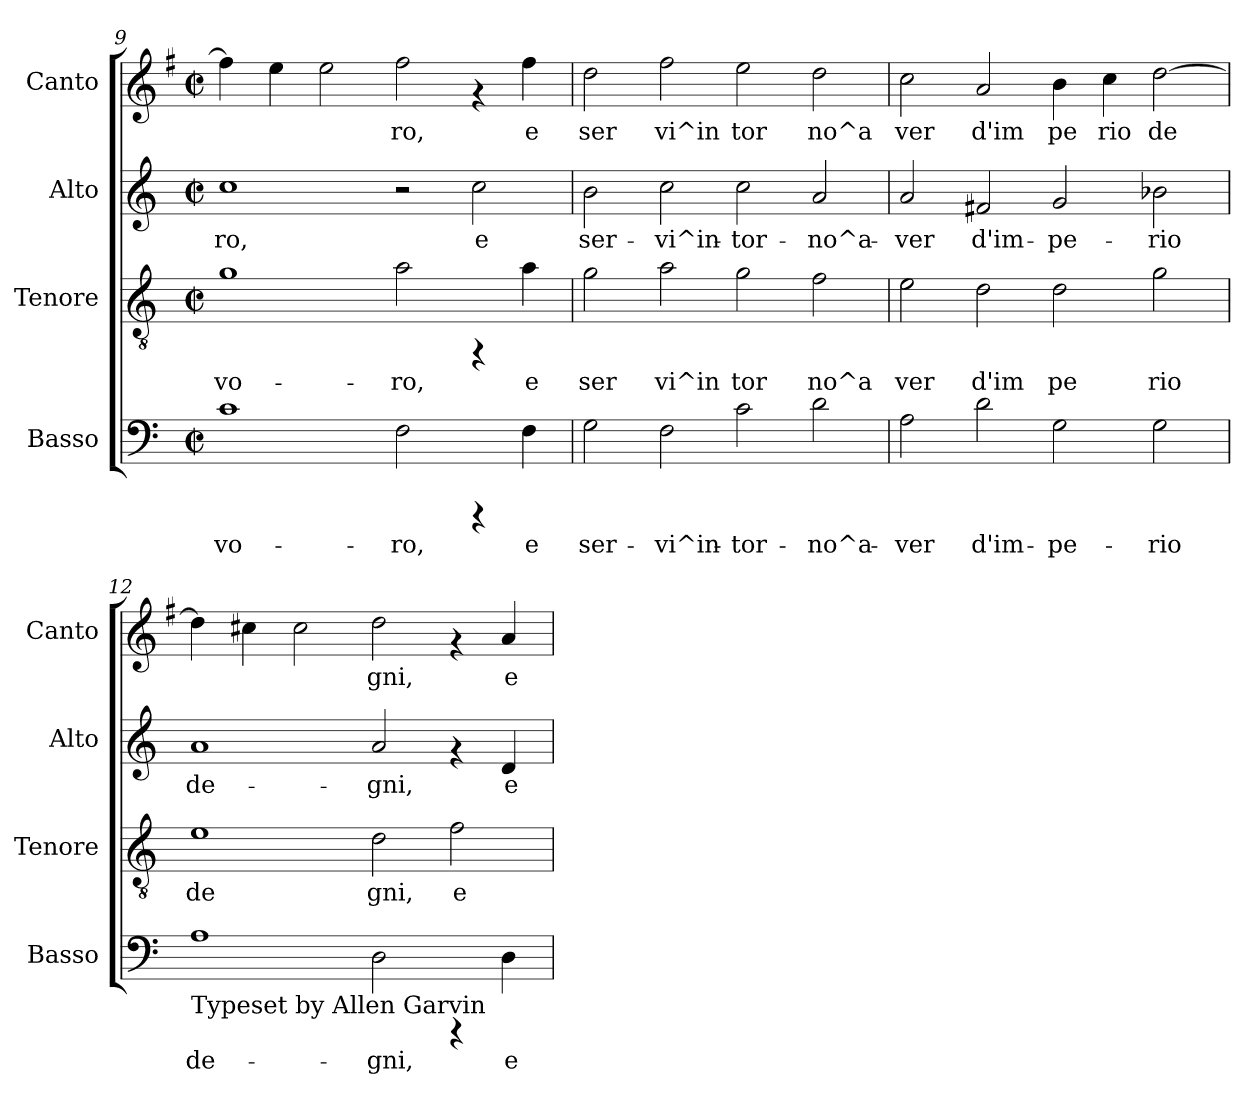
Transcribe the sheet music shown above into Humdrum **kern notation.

**kern	**text	**kern	**text	**kern	**text	**kern	**text
*part4	*part4	*part3	*part3	*part2	*part2	*part1	*part1
*staff4	*staff4	*staff3	*staff3	*staff2	*staff2	*staff1	*staff1
*I"Basso	*	*I"Tenore	*	*I"Alto	*	*I"Canto	*
*I'Basso	*	*I'Tenore	*	*I'Alto	*	*I'Canto	*
*clefF4	*	*clefGv2	*	*clefG2	*	*clefG2	*
*	*	*	*	*	*	*ITrd-3c-5	*
*k[]	*	*k[]	*	*k[]	*	*k[]	*
*C:	*	*C:	*	*C:	*	*C:	*
*M2/2	*	*M2/2	*	*M2/2	*	*M2/2	*
*met(c|)	*	*met(c|)	*	*met(c|)	*	*met(c|)	*
=9	=9	=9	=9	=9	=9	=9	=9
!	!LO:LY:b:cj	!	!LO:LY:b	!	!LO:LY:b:cj	!	!LO:LY:b:cj
1c	-vo-	1g	-vo-	1cc	ro,	4bb\]	.
!	!	!	!	!	!	!	!LO:LY:b:cj
.	.	.	.	.	.	4aa\	.
!	!	!	!	!	!	!	!LO:LY:b:cj
.	.	.	.	.	.	2aa\	.
!	!LO:LY:b:cj	!	!LO:LY:b	!	!	!	!LO:LY:b:cj
2F\	-ro,	2a\	-ro,	2r	.	2bb\	ro,
!	!	!	!	!	!LO:LY:b:cj	!	!
4rCCC	.	4rFF	.	2cc\	e	4rf	.
!	!LO:LY:b:cj	!	!LO:LY:b	!	!	!	!LO:LY:b:cj
4F\	e	4a\	e	.	.	4bb\	e
!!LO:PB:g=z
=10	=10	=10	=10	=10	=10	=10	=10
!	!LO:LY:b:cj	!	!LO:LY:b	!	!LO:LY:b:cj	!	!LO:LY:b:cj
2G\	ser-	2g\	ser	2b\	ser-	2gg\	ser
!	!LO:LY:b:cj	!	!LO:LY:b	!	!LO:LY:b:cj	!	!LO:LY:b:cj
2F\	-vi^in-	2a\	vi^in	2cc\	-vi^in-	2bb\	vi^in
!	!LO:LY:b:cj	!	!LO:LY:b	!	!LO:LY:b:cj	!	!LO:LY:b:cj
2c\	-tor-	2g\	tor	2cc\	-tor-	2aa\	tor
!	!LO:LY:b:cj	!	!LO:LY:b	!	!LO:LY:b:cj	!	!LO:LY:b:cj
2d\	-no^a-	2f\	no^a	2a/	-no^a-	2gg\	no^a
=11	=11	=11	=11	=11	=11	=11	=11
!	!LO:LY:b:cj	!	!LO:LY:b	!	!LO:LY:b:cj	!	!LO:LY:b:cj
2A\	-ver	2e\	ver	2a/	-ver	2ff\	ver
!	!LO:LY:b:cj	!	!LO:LY:b	!	!LO:LY:b:cj	!	!LO:LY:b:cj
2d\	d'im-	2d\	d'im	2f#X/	d'im-	2dd/	d'im
!	!LO:LY:b:cj	!	!LO:LY:b	!	!LO:LY:b:cj	!	!LO:LY:b:cj
2G\	-pe-	2d\	pe	2g/	-pe-	4ee\	pe
!	!	!	!	!	!	!	!LO:LY:b:cj
.	.	.	.	.	.	4ff\	rio
!	!LO:LY:b:cj	!	!LO:LY:b	!	!LO:LY:b:cj	!	!LO:LY:b:cj
2G\	-rio	2g\	rio	2b-X\	-rio	[>2gg\	de
=12	=12	=12	=12	=12	=12	=12	=12
!LO:TX:b:t=Typeset by Allen Garvin	!	!	!	!	!	!	!
!	!LO:LY:b:cj	!	!LO:LY:b	!	!LO:LY:b:cj	!	!LO:LY:b:cj
1A	de-	1e	de	1a	de-	4gg\]	.
!	!	!	!	!	!	!	!LO:LY:b:cj
.	.	.	.	.	.	4ff#\	.
!	!	!	!	!	!	!	!LO:LY:b:cj
.	.	.	.	.	.	2ff#\	.
!	!LO:LY:b:cj	!	!LO:LY:b	!	!LO:LY:b:cj	!	!LO:LY:b:cj
2D\	-gni,	2d\	gni,	2a/	-gni,	2gg\	gni,
!	!	!	!LO:LY:b	!	!	!	!
4rCCC	.	2f\	e	4rf	.	4rf	.
!	!LO:LY:b:cj	!	!	!	!LO:LY:b:cj	!	!LO:LY:b:cj
4D\	e	.	.	4d/	e	4dd/	e
=	=	=	=	=	=	=	=
*-	*-	*-	*-	*-	*-	*-	*-
